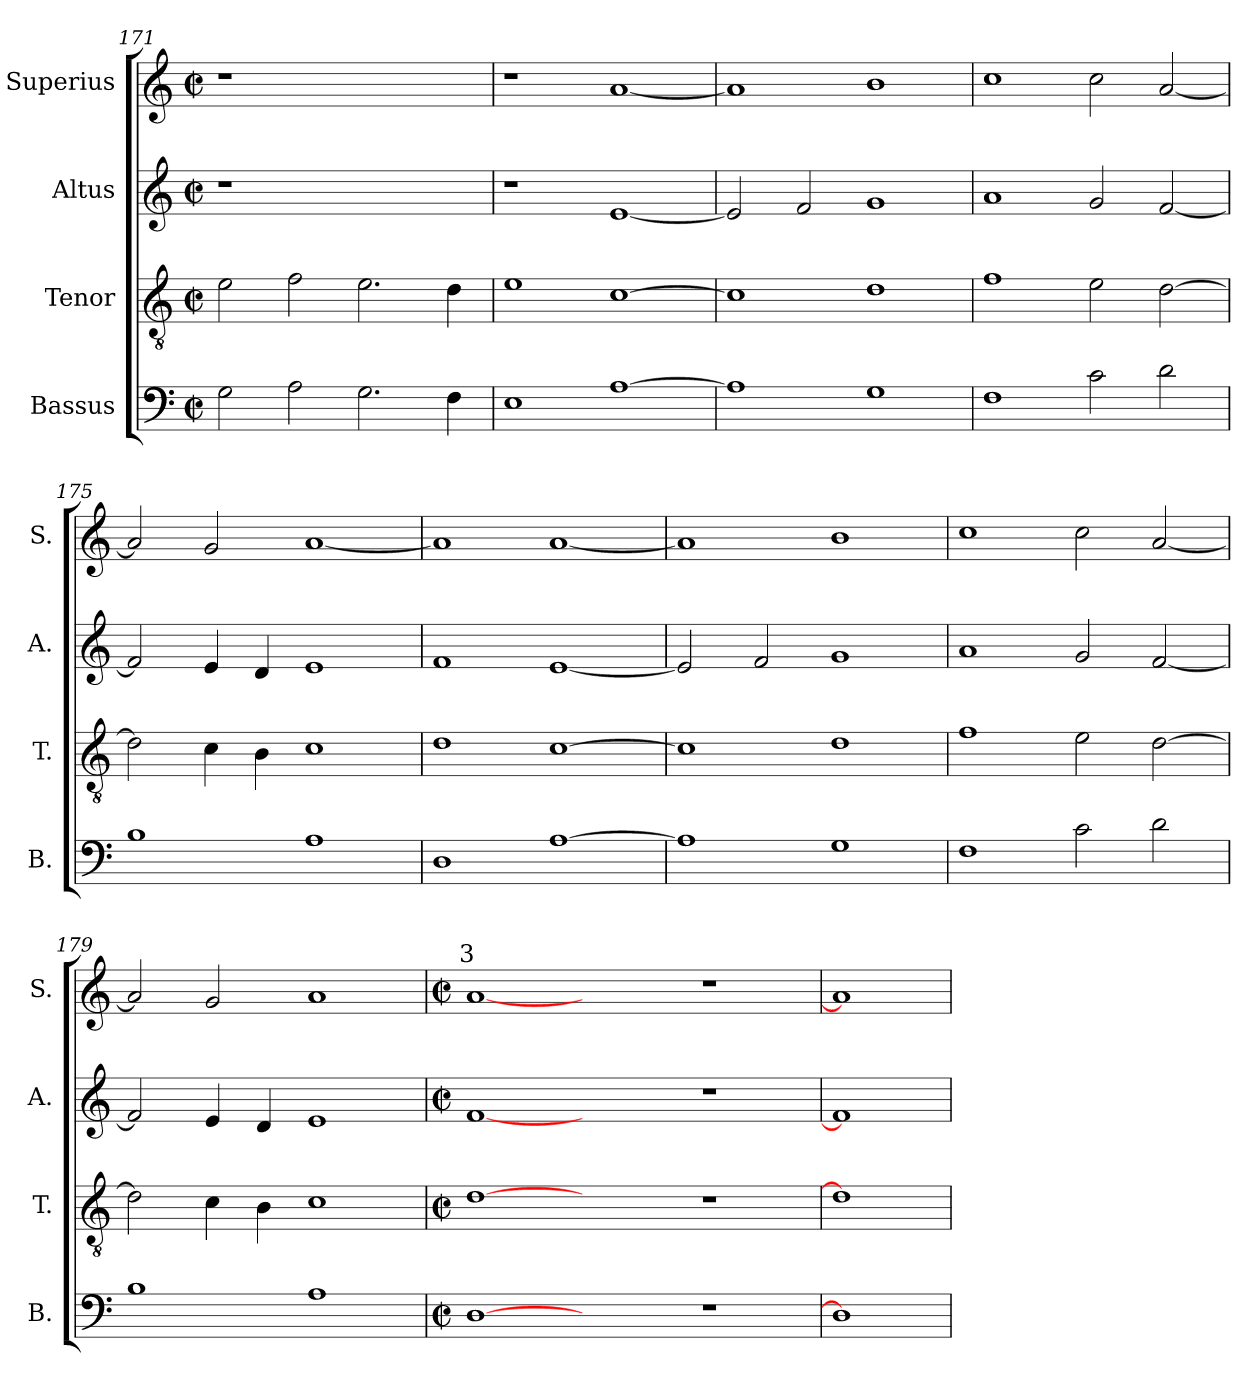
**kern	**kern	**kern	**kern
*part4	*part3	*part2	*part1
*staff4	*staff3	*staff2	*staff1
*I"Bassus	*I"Tenor	*I"Altus	*I"Superius
*I'B.	*I'T.	*I'A.	*I'S.
*clefF4	*clefGv2	*clefG2	*clefG2
*	*ITrd7c12	*	*
*k[]	*k[]	*k[]	*k[]
*C:	*C:	*C:	*C:
*M2/2	*M2/2	*M2/2	*M2/2
*met(c|)	*met(c|)	*met(c|)	*met(c|)
=171	=171	=171	=171
!	!	!LO:N:vis=1	!LO:N:vis=1
2Gi\	2Ei\	1r	1r
2Ai\	2Fi\	.	.
2.Gi\	2.Ei\	1ryy	1ryy
4Fi\	4Di\	.	.
=172	=172	=172	=172
1Ei	1Ei	1r	1r
[>1Ai	[>1Ci	[<1ei	[<1ai
=173	=173	=173	=173
1Ai]	1Ci]	2ei/]	1ai]
.	.	2fi/	.
1Gi	1Di	1gi	1bi
!!LO:LB:g=z
=174	=174	=174	=174
1Fi	1Fi	1ai	1cci
2ci\	2Ei\	2gi/	2cci\
2di\	[>2Di\	[<2fi/	[<2ai/
=175	=175	=175	=175
1Bi	2Di\]	2fi/]	2ai/]
.	4Ci\	4ei/	2gi/
.	4BBi\	4di/	.
1Ai	1Ci	1ei	[<1ai
=176	=176	=176	=176
1Di	1Di	1fi	1ai]
[>1Ai	[>1Ci	[<1ei	[<1ai
=177	=177	=177	=177
1Ai]	1Ci]	2ei/]	1ai]
.	.	2fi/	.
1Gi	1Di	1gi	1bi
=178	=178	=178	=178
1Fi	1Fi	1ai	1cci
2ci\	2Ei\	2gi/	2cci\
2di\	[>2Di\	[<2fi/	[<2ai/
=179	=179	=179	=179
1Bi	2Di\]	2fi/]	2ai/]
.	4Ci\	4ei/	2gi/
.	4BBi\	4di/	.
1Ai	1Ci	1ei	1ai
!!LO:LB:g=z
=180	=180	=180	=180
*M2/2	*M2/2	*M2/2	*M2/2
*met(c|)	*met(c|)	*met(c|)	*met(c|)
!	!	!	!LO:TX:cj:t=3
[1Di	[1Di	[1fi	[1ai
1ryy	1ryy	1ryy	1ryy
1r	1r	1r	1r
=181	=181	=181	=181
1Di]	1Di]	1fi]	1ai]
=	=	=	=
*-	*-	*-	*-
